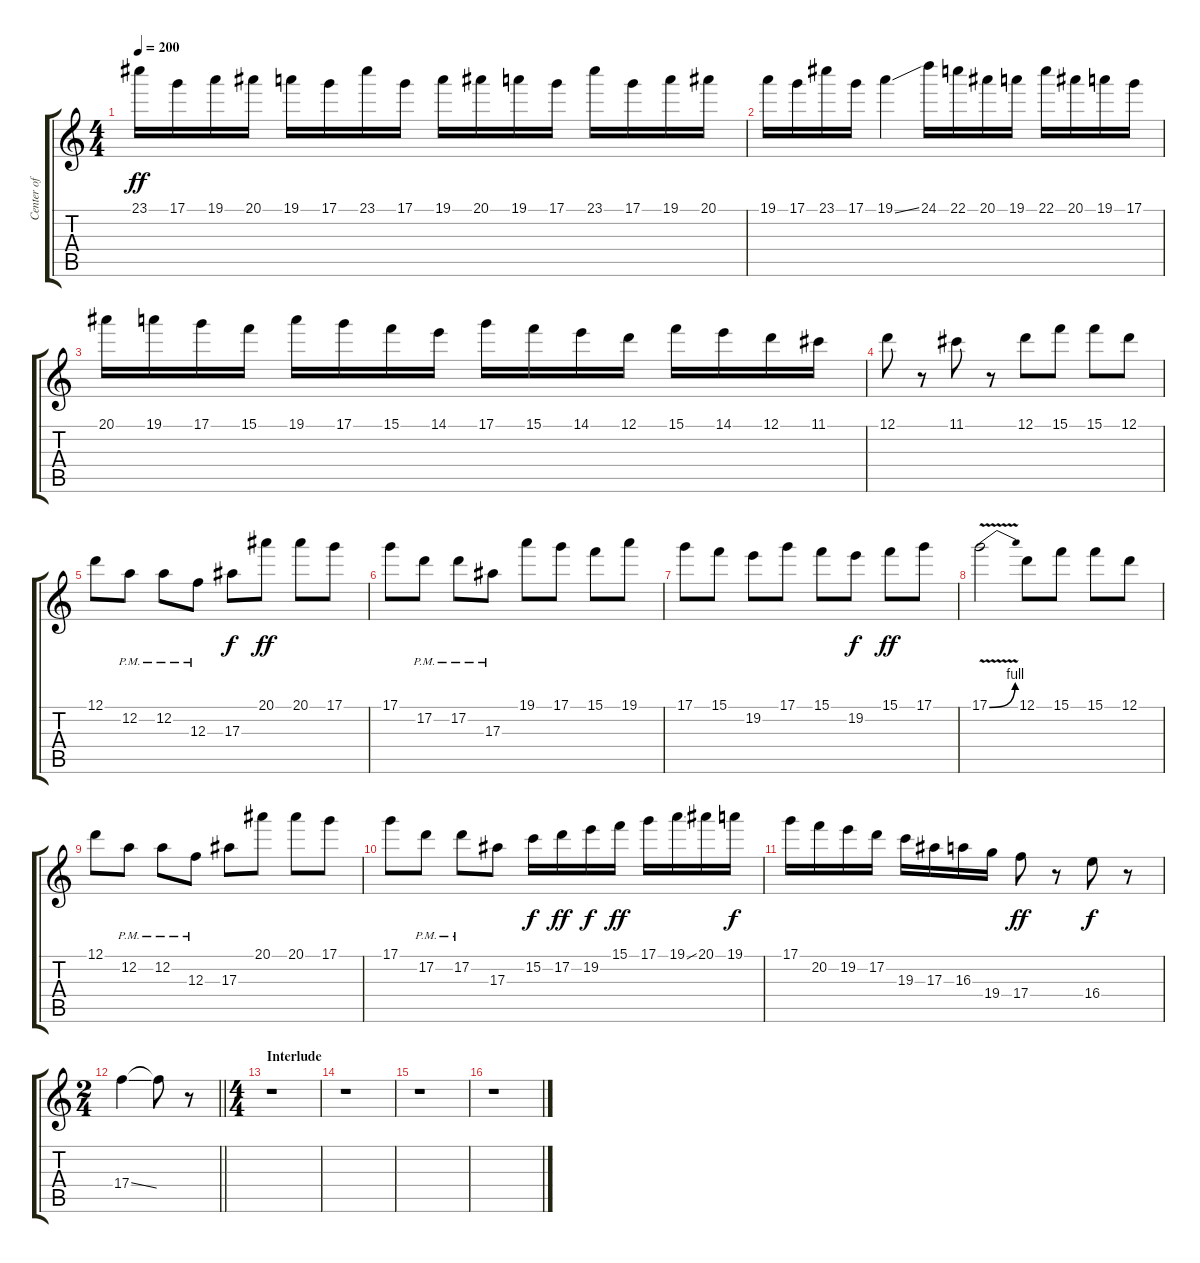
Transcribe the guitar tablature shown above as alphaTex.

\track ("Center of 3" "Center of ") {instrument distortionguitar}
\staff {score tabs}
\tuning (D4 A3 F3 C3 G2 D2) {hide}
\ts (4 4)
\tempo 200
\clef g2
\ks c
23.1.16{dy ff} 17.1.16 19.1.16 20.1.16 19.1.16 17.1.16 23.1.16 17.1.16 19.1.16 20.1.16 19.1.16 17.1.16 23.1.16 17.1.16 19.1.16 20.1.16 |
19.1.16 17.1.16 23.1.16 17.1.16 19.1{ss}.4 24.1.16 22.1.16 20.1.16 19.1.16 22.1.16 20.1.16 19.1.16 17.1.16 |
20.1.16 19.1.16 17.1.16 15.1.16 19.1.16 17.1.16 15.1.16 14.1.16 17.1.16 15.1.16 14.1.16 12.1.16 15.1.16 14.1.16 12.1.16 11.1.16 |
12.1.8 r.8 11.1.8 r.8 12.1.8 15.1.8 15.1.8 12.1.8 |
12.1.8 12.2{pm}.8 12.2{pm}.8 12.3{pm}.8 17.3.8{dy f} 20.1.8{dy ff} 20.1.8 17.1.8 |
17.1.8 17.2{pm}.8 17.2{pm}.8 17.3{pm}.8 19.1.8 17.1.8 15.1.8 19.1.8 |
17.1.8 15.1.8 19.2.8 17.1.8 15.1.8 19.2.8{dy f} 15.1.8{dy ff} 17.1.8 |
17.1{be (bend 0 0 60 4) v}.2 12.1.8 15.1.8 15.1.8 12.1.8 |
12.1.8 12.2{pm}.8 12.2{pm}.8 12.3{pm}.8 17.3.8 20.1.8 20.1.8 17.1.8 |
17.1.8 17.2{pm}.8 17.2{pm}.8 17.3.8 15.2.16{dy f} 17.2.16{dy ff} 19.2.16{dy f} 15.1.16{dy ff} 17.1.16 19.1{ss}.16 20.1.16 19.1.16{dy f} |
17.1.16 20.2.16 19.2.16 17.2.16 19.3.16 17.3.16 16.3.16 19.4.16 17.4.8{dy ff} r.8 16.4.8{dy f} r.8 |
\ts (2 4)
\barLineRight lightlight
17.4{ss}.4 17.4{t}.8 r.8 |
\ts (4 4)
\section ("" "Interlude")
r.1 |
r.1 |
r.1 |
r.1
